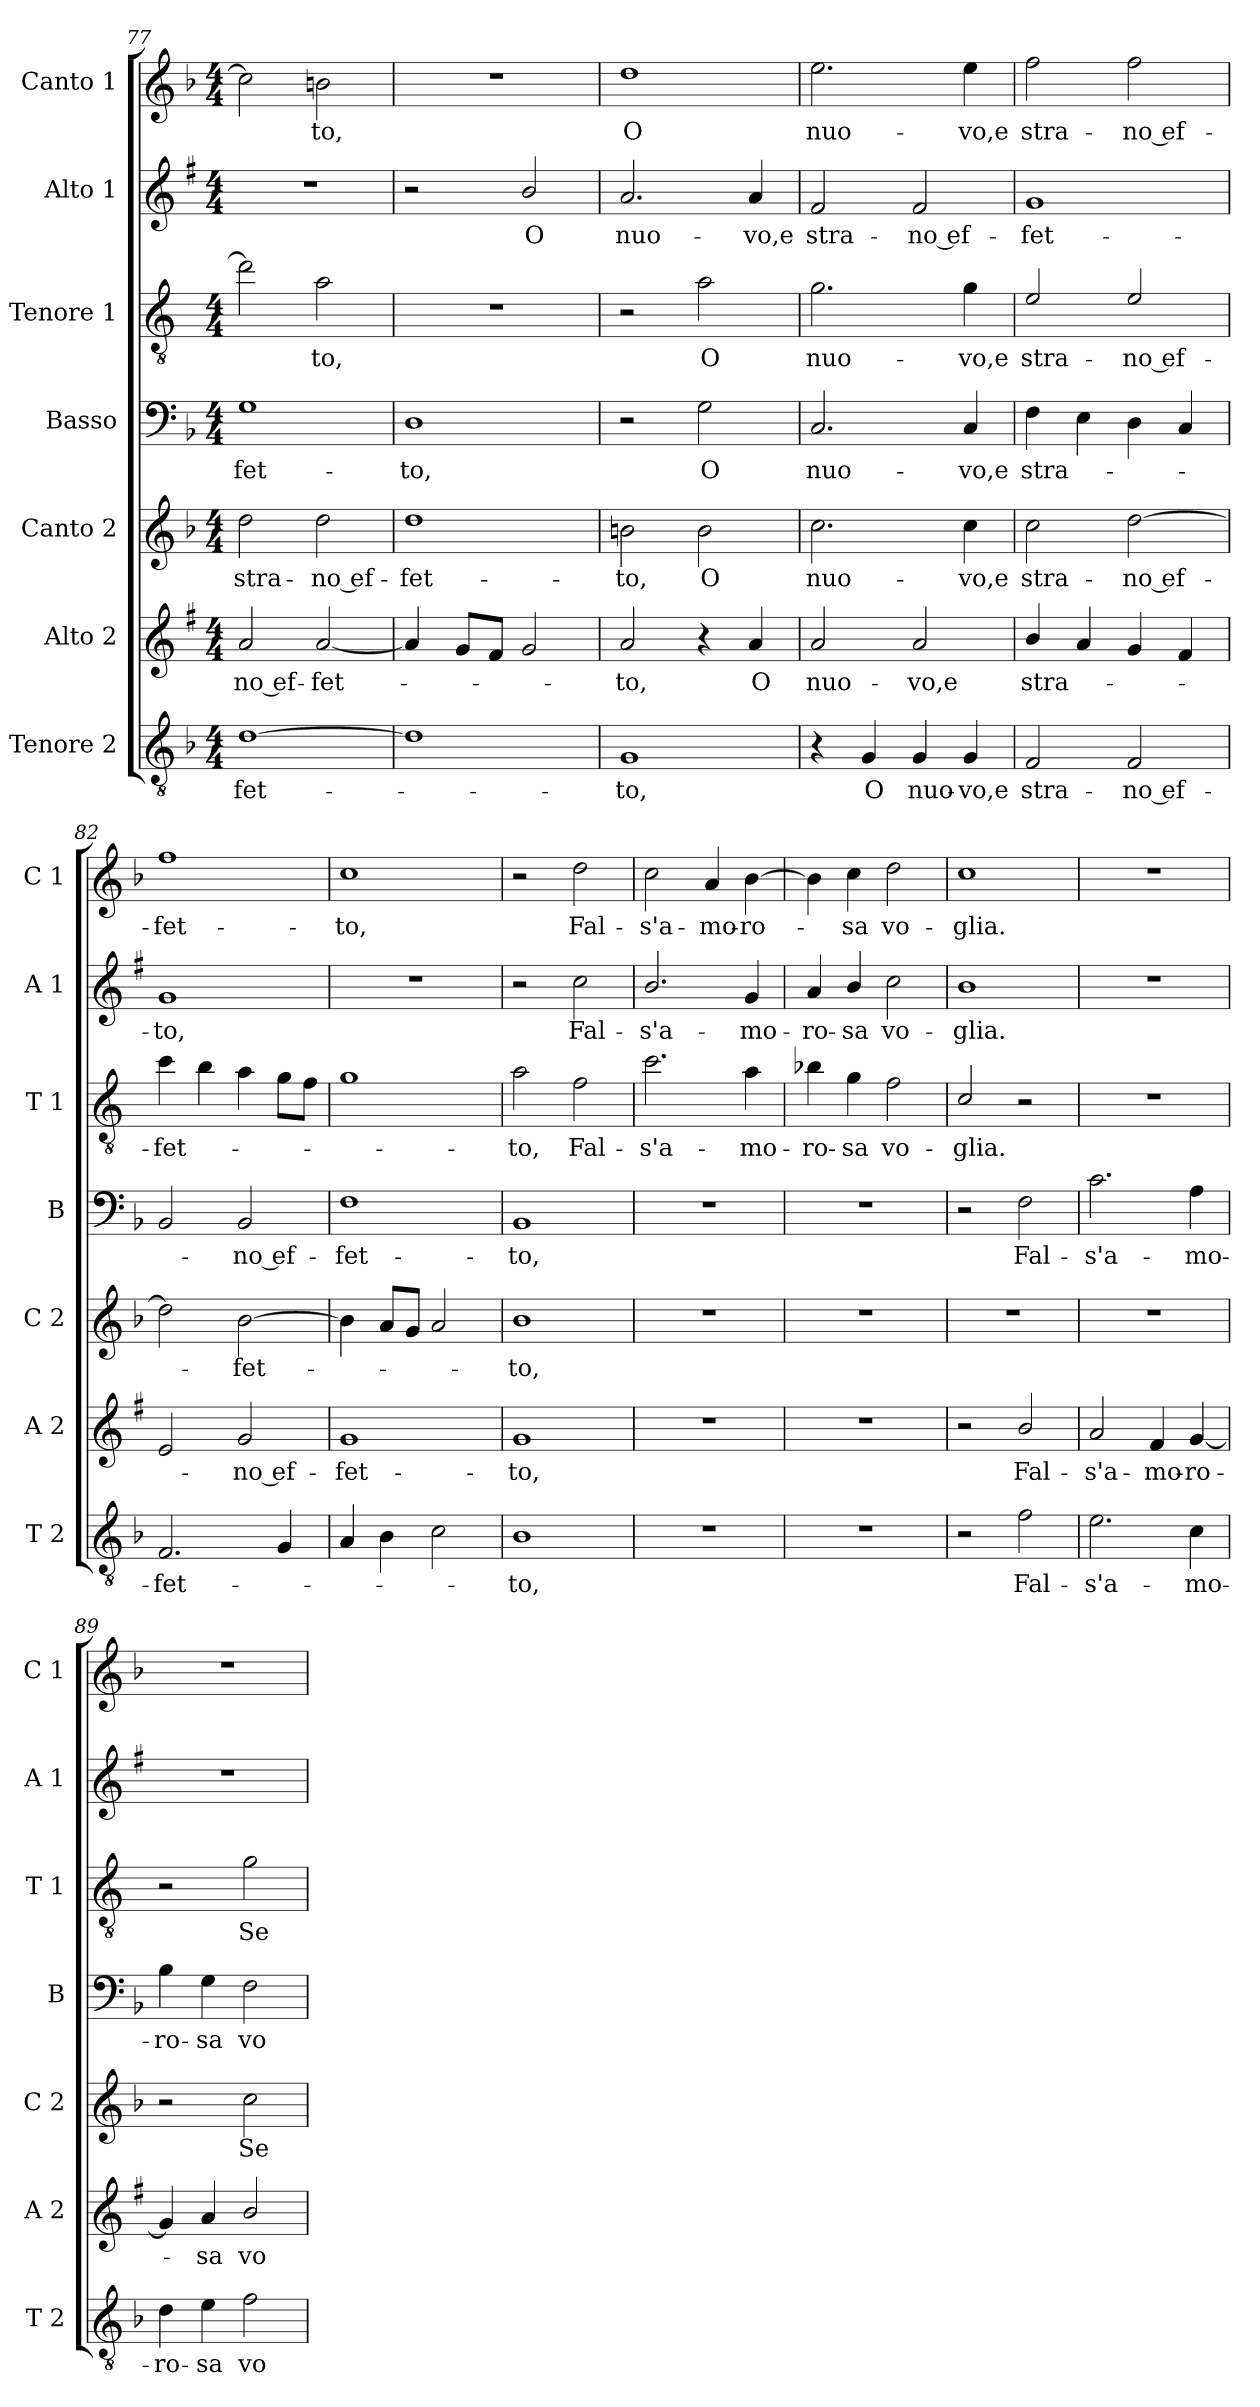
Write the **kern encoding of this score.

**kern	**text	**kern	**text	**kern	**text	**kern	**text	**kern	**text	**kern	**text	**kern	**text
*part7	*part7	*part6	*part6	*part5	*part5	*part4	*part4	*part3	*part3	*part2	*part2	*part1	*part1
*staff7	*staff7	*staff6	*staff6	*staff5	*staff5	*staff4	*staff4	*staff3	*staff3	*staff2	*staff2	*staff1	*staff1
*I"Tenore 2	*	*I"Alto 2	*	*I"Canto 2	*	*I"Basso	*	*I"Tenore 1	*	*I"Alto 1	*	*I"Canto 1	*
*I'T 2	*	*I'A 2	*	*I'C 2	*	*I'B	*	*I'T 1	*	*I'A 1	*	*I'C 1	*
*clefGv2	*	*clefG2	*	*clefG2	*	*clefF4	*	*clefGv2	*	*clefG2	*	*clefG2	*
*	*	*ITrd1c2	*	*	*	*	*	*ITrd4c7	*	*ITrd1c2	*	*	*
*k[b-]	*	*k[b-]	*	*k[b-]	*	*k[b-]	*	*k[b-]	*	*k[b-]	*	*k[b-]	*
*F:	*	*F:	*	*F:	*	*F:	*	*F:	*	*F:	*	*F:	*
*M4/4	*	*M4/4	*	*M4/4	*	*M4/4	*	*M4/4	*	*M4/4	*	*M4/4	*
=77	=77	=77	=77	=77	=77	=77	=77	=77	=77	=77	=77	=77	=77
!	!LO:LY:b	!	!LO:LY:b	!	!LO:LY:b	!	!LO:LY:b	!	!	!	!	!	!
[1d	-fet-	2g/	-no ef-	2dd\	stra-	1G	-fet-	2g\]	.	1r	.	2cc\]	.
!	!	!	!LO:LY:b	!	!LO:LY:b	!	!	!	!LO:LY:b	!	!	!	!LO:LY:b
.	.	[2g/	-fet-	2dd\	-no ef-	.	.	2d\	-to,	.	.	2bn\	-to,
=78	=78	=78	=78	=78	=78	=78	=78	=78	=78	=78	=78	=78	=78
!	!	!	!	!	!LO:LY:b	!	!LO:LY:b	!	!	!	!	!	!
1d]	.	4g/]	.	1dd	-fet-	1D	-to,	1r	.	2r	.	1r	.
.	.	8f/L	.	.	.	.	.	.	.	.	.	.	.
.	.	8e/J	.	.	.	.	.	.	.	.	.	.	.
!	!	!	!	!	!	!	!	!	!	!	!LO:LY:b	!	!
.	.	2f/	.	.	.	.	.	.	.	2a/	O	.	.
!!LO:LB:g=z
=79	=79	=79	=79	=79	=79	=79	=79	=79	=79	=79	=79	=79	=79
!	!LO:LY:b	!	!LO:LY:b	!	!LO:LY:b	!	!	!	!	!	!LO:LY:b	!	!LO:LY:b
1G	-to,	2g/	-to,	2bn\	-to,	2r	.	2r	.	2.g/	nuo-	1dd	O
!	!	!	!	!	!LO:LY:b	!	!LO:LY:b	!	!LO:LY:b	!	!	!	!
.	.	4r	.	2b\	O	2G\	O	2d\	O	.	.	.	.
!	!	!	!LO:LY:b	!	!	!	!	!	!	!	!LO:LY:b	!	!
.	.	4g/	O	.	.	.	.	.	.	4g/	-vo,e	.	.
=80	=80	=80	=80	=80	=80	=80	=80	=80	=80	=80	=80	=80	=80
!	!	!	!LO:LY:b	!	!LO:LY:b	!	!LO:LY:b	!	!LO:LY:b	!	!LO:LY:b	!	!LO:LY:b
4r	.	2g/	nuo-	2.cc\	nuo-	2.C/	nuo-	2.c\	nuo-	2e/	stra-	2.ee\	nuo-
!	!LO:LY:b	!	!	!	!	!	!	!	!	!	!	!	!
4G/	O	.	.	.	.	.	.	.	.	.	.	.	.
!	!LO:LY:b	!	!LO:LY:b	!	!	!	!	!	!	!	!LO:LY:b	!	!
4G/	nuo-	2g/	-vo,e	.	.	.	.	.	.	2e/	-no ef-	.	.
!	!LO:LY:b	!	!	!	!LO:LY:b	!	!LO:LY:b	!	!LO:LY:b	!	!	!	!LO:LY:b
4G/	-vo,e	.	.	4cc\	-vo,e	4C/	-vo,e	4c\	-vo,e	.	.	4ee\	-vo,e
=81	=81	=81	=81	=81	=81	=81	=81	=81	=81	=81	=81	=81	=81
!	!LO:LY:b	!	!LO:LY:b	!	!LO:LY:b	!	!LO:LY:b	!	!LO:LY:b	!	!LO:LY:b	!	!LO:LY:b
2F/	stra-	4a/	stra-	2cc\	stra-	4F\	stra-	2A/	stra-	1f	-fet-	2ff\	stra-
.	.	4g/	.	.	.	4E\	.	.	.	.	.	.	.
!	!LO:LY:b	!	!	!	!LO:LY:b	!	!	!	!LO:LY:b	!	!	!	!LO:LY:b
2F/	-no ef-	4f/	.	[2dd\	-no ef-	4D\	.	2A/	-no ef-	.	.	2ff\	-no ef-
.	.	4e/	.	.	.	4C/	.	.	.	.	.	.	.
=82	=82	=82	=82	=82	=82	=82	=82	=82	=82	=82	=82	=82	=82
!	!LO:LY:b	!	!	!	!	!	!	!	!LO:LY:b	!	!LO:LY:b	!	!LO:LY:b
2.F/	-fet-	2d/	.	2dd\]	.	2BB-/	.	4f\	-fet-	1f	-to,	1ff	-fet-
.	.	.	.	.	.	.	.	4e\	.	.	.	.	.
!	!	!	!LO:LY:b	!	!LO:LY:b	!	!LO:LY:b	!	!	!	!	!	!
.	.	2f/	-no ef-	[2b-\	-fet-	2BB-/	-no ef-	4d\	.	.	.	.	.
4G/	.	.	.	.	.	.	.	8c\L	.	.	.	.	.
.	.	.	.	.	.	.	.	8B-\J	.	.	.	.	.
=83	=83	=83	=83	=83	=83	=83	=83	=83	=83	=83	=83	=83	=83
!	!	!	!LO:LY:b	!	!	!	!LO:LY:b	!	!	!	!	!	!LO:LY:b
4A/	.	1f	-fet-	4b-\]	.	1F	-fet-	1c	.	1r	.	1cc	-to,
4B-\	.	.	.	8a/L	.	.	.	.	.	.	.	.	.
.	.	.	.	8g/J	.	.	.	.	.	.	.	.	.
2c\	.	.	.	2a/	.	.	.	.	.	.	.	.	.
=84	=84	=84	=84	=84	=84	=84	=84	=84	=84	=84	=84	=84	=84
!	!LO:LY:b	!	!LO:LY:b	!	!LO:LY:b	!	!LO:LY:b	!	!LO:LY:b	!	!	!	!
1B-	-to,	1f	-to,	1b-	-to,	1BB-	-to,	2d\	-to,	2r	.	2r	.
!	!	!	!	!	!	!	!	!	!LO:LY:b	!	!LO:LY:b	!	!LO:LY:b
.	.	.	.	.	.	.	.	2B-\	Fal-	2b-\	Fal-	2dd\	Fal-
=85	=85	=85	=85	=85	=85	=85	=85	=85	=85	=85	=85	=85	=85
!	!	!	!	!	!	!	!	!	!LO:LY:b	!	!LO:LY:b	!	!LO:LY:b
1r	.	1r	.	1r	.	1r	.	2.f\	-s'a-	2.a/	-s'a-	2cc\	-s'a-
!	!	!	!	!	!	!	!	!	!	!	!	!	!LO:LY:b
.	.	.	.	.	.	.	.	.	.	.	.	4a/	-mo-
!	!	!	!	!	!	!	!	!	!LO:LY:b	!	!LO:LY:b	!	!LO:LY:b
.	.	.	.	.	.	.	.	4d\	-mo-	4f/	-mo-	[4b-\	-ro-
!!LO:PB:g=z
=86	=86	=86	=86	=86	=86	=86	=86	=86	=86	=86	=86	=86	=86
!	!	!	!	!	!	!	!	!	!LO:LY:b	!	!LO:LY:b	!	!
1r	.	1r	.	1r	.	1r	.	4e-X\	-ro-	4g/	-ro-	4b-\]	.
!	!	!	!	!	!	!	!	!	!LO:LY:b	!	!LO:LY:b	!	!LO:LY:b
.	.	.	.	.	.	.	.	4c\	-sa	4a/	-sa	4cc\	-sa
!	!	!	!	!	!	!	!	!	!LO:LY:b	!	!LO:LY:b	!	!LO:LY:b
.	.	.	.	.	.	.	.	2B-\	vo-	2b-\	vo-	2dd\	vo-
=87	=87	=87	=87	=87	=87	=87	=87	=87	=87	=87	=87	=87	=87
!	!	!	!	!	!	!	!	!	!LO:LY:b	!	!LO:LY:b	!	!LO:LY:b
2r	.	2r	.	1r	.	2r	.	2F/	-glia.	1a	-glia.	1cc	-glia.
!	!LO:LY:b	!	!LO:LY:b	!	!	!	!LO:LY:b	!	!	!	!	!	!
2f\	Fal-	2a/	Fal-	.	.	2F\	Fal-	2r	.	.	.	.	.
=88	=88	=88	=88	=88	=88	=88	=88	=88	=88	=88	=88	=88	=88
!	!LO:LY:b	!	!LO:LY:b	!	!	!	!LO:LY:b	!	!	!	!	!	!
2.e\	-s'a-	2g/	-s'a-	1r	.	2.c\	-s'a-	1r	.	1r	.	1r	.
!	!	!	!LO:LY:b	!	!	!	!	!	!	!	!	!	!
.	.	4e/	-mo-	.	.	.	.	.	.	.	.	.	.
!	!LO:LY:b	!	!LO:LY:b	!	!	!	!LO:LY:b	!	!	!	!	!	!
4c\	-mo-	[4f/	-ro-	.	.	4A\	-mo-	.	.	.	.	.	.
=89	=89	=89	=89	=89	=89	=89	=89	=89	=89	=89	=89	=89	=89
!	!LO:LY:b	!	!	!	!	!	!LO:LY:b	!	!	!	!	!	!
4d\	-ro-	4f/]	.	2r	.	4B-\	-ro-	2r	.	1r	.	1r	.
!	!LO:LY:b	!	!LO:LY:b	!	!	!	!LO:LY:b	!	!	!	!	!	!
4e\	-sa	4g/	-sa	.	.	4G\	-sa	.	.	.	.	.	.
!	!LO:LY:b	!	!LO:LY:b	!	!LO:LY:b	!	!LO:LY:b	!	!LO:LY:b	!	!	!	!
2f\	vo-	2a/	vo-	2cc\	Se	2F\	vo-	2c\	Se	.	.	.	.
=	=	=	=	=	=	=	=	=	=	=	=	=	=
*-	*-	*-	*-	*-	*-	*-	*-	*-	*-	*-	*-	*-	*-
